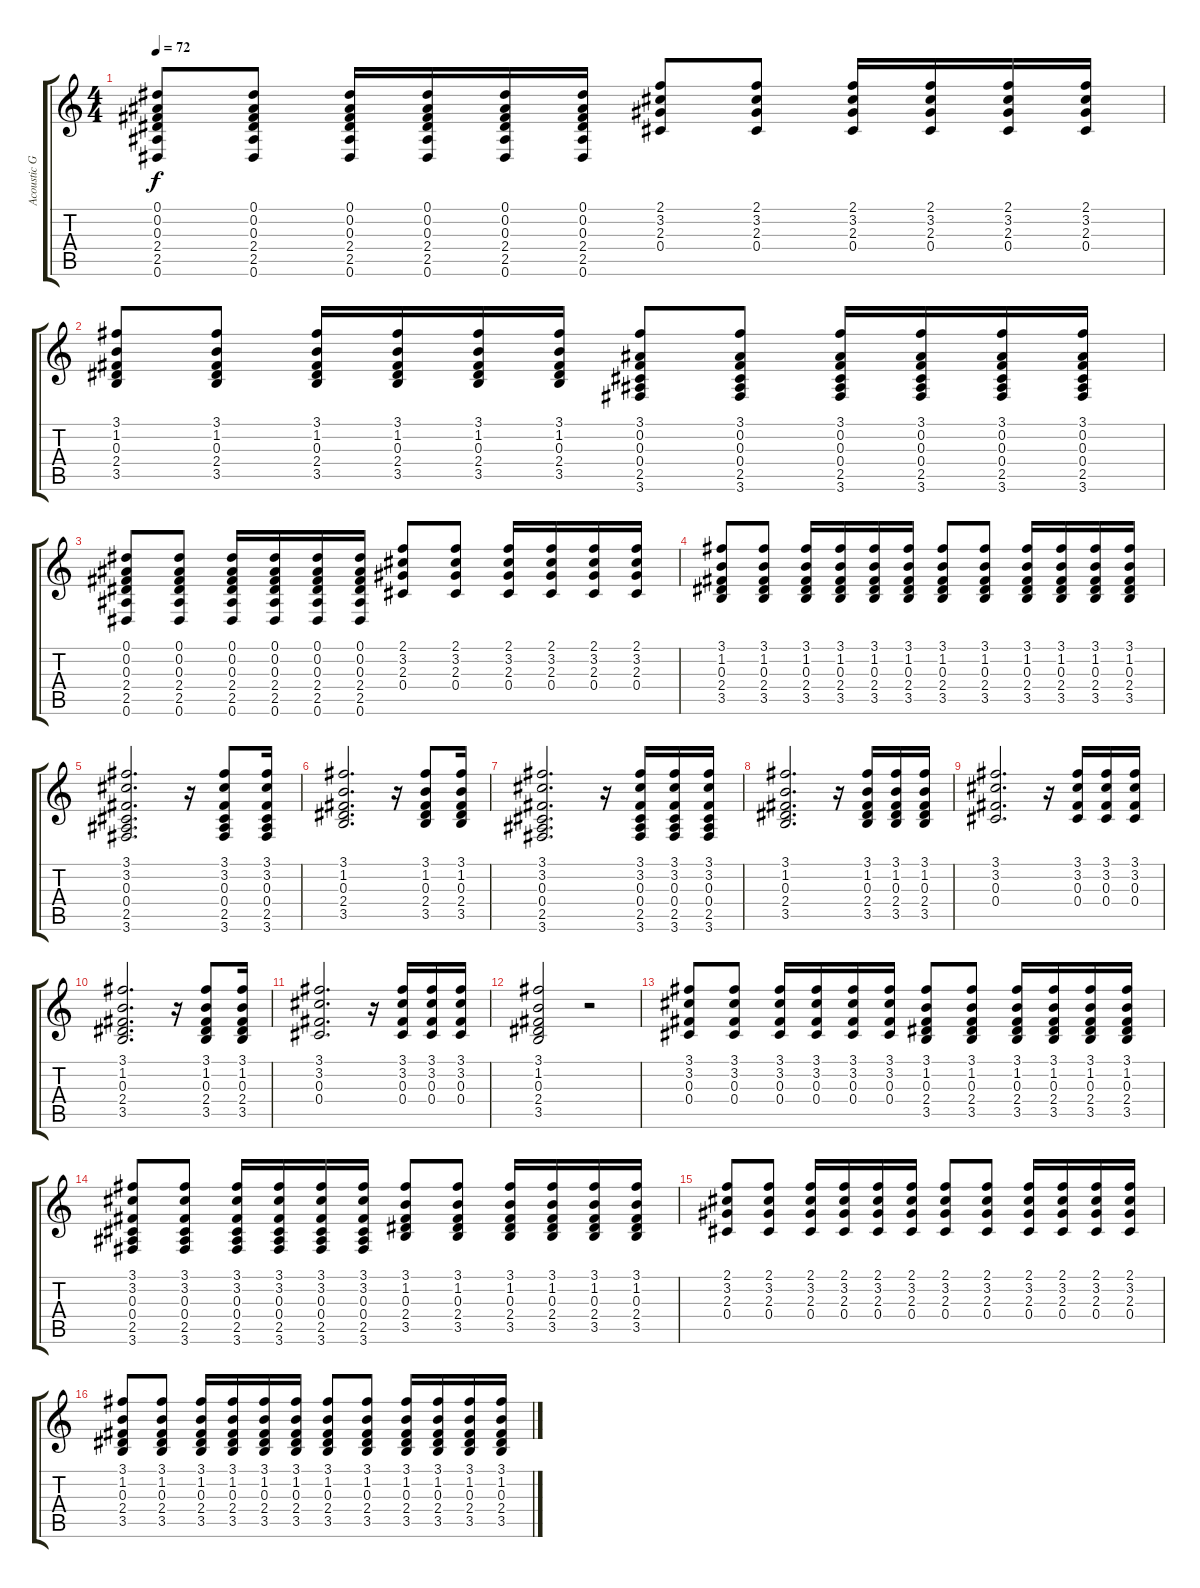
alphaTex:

\track ("Acoustic Guitar" "Acoustic G") {instrument acousticguitarsteel}
\staff {score tabs}
\tuning (Eb4 Bb3 Gb3 Db3 Ab2 Eb2) {hide}
\ts (4 4)
\tempo 72
\clef g2
\ks c
(0.1 0.2 0.3 2.4 2.5 0.6).8{dy f} (0.1 0.2 0.3 2.4 2.5 0.6).8 (0.1 0.2 0.3 2.4 2.5 0.6).16 (0.1 0.2 0.3 2.4 2.5 0.6).16 (0.1 0.2 0.3 2.4 2.5 0.6).16 (0.1 0.2 0.3 2.4 2.5 0.6).16 (2.1 3.2 2.3 0.4).8 (2.1 3.2 2.3 0.4).8 (2.1 3.2 2.3 0.4).16 (2.1 3.2 2.3 0.4).16 (2.1 3.2 2.3 0.4).16 (2.1 3.2 2.3 0.4).16 |
(3.1 1.2 0.3 2.4 3.5).8 (3.1 1.2 0.3 2.4 3.5).8 (3.1 1.2 0.3 2.4 3.5).16 (3.1 1.2 0.3 2.4 3.5).16 (3.1 1.2 0.3 2.4 3.5).16 (3.1 1.2 0.3 2.4 3.5).16 (3.1 0.2 0.3 0.4 2.5 3.6).8 (3.1 0.2 0.3 0.4 2.5 3.6).8 (3.1 0.2 0.3 0.4 2.5 3.6).16 (3.1 0.2 0.3 0.4 2.5 3.6).16 (3.1 0.2 0.3 0.4 2.5 3.6).16 (3.1 0.2 0.3 0.4 2.5 3.6).16 |
(0.1 0.2 0.3 2.4 2.5 0.6).8 (0.1 0.2 0.3 2.4 2.5 0.6).8 (0.1 0.2 0.3 2.4 2.5 0.6).16 (0.1 0.2 0.3 2.4 2.5 0.6).16 (0.1 0.2 0.3 2.4 2.5 0.6).16 (0.1 0.2 0.3 2.4 2.5 0.6).16 (2.1 3.2 2.3 0.4).8 (2.1 3.2 2.3 0.4).8 (2.1 3.2 2.3 0.4).16 (2.1 3.2 2.3 0.4).16 (2.1 3.2 2.3 0.4).16 (2.1 3.2 2.3 0.4).16 |
(3.1 1.2 0.3 2.4 3.5).8 (3.1 1.2 0.3 2.4 3.5).8 (3.1 1.2 0.3 2.4 3.5).16 (3.1 1.2 0.3 2.4 3.5).16 (3.1 1.2 0.3 2.4 3.5).16 (3.1 1.2 0.3 2.4 3.5).16 (3.1 1.2 0.3 2.4 3.5).8 (3.1 1.2 0.3 2.4 3.5).8 (3.1 1.2 0.3 2.4 3.5).16 (3.1 1.2 0.3 2.4 3.5).16 (3.1 1.2 0.3 2.4 3.5).16 (3.1 1.2 0.3 2.4 3.5).16 |
(3.1 3.2 0.3 0.4 2.5 3.6).2{d} r.16 (3.1 3.2 0.3 0.4 2.5 3.6).8 (3.1 3.2 0.3 0.4 2.5 3.6).16 |
(3.1 1.2 0.3 2.4 3.5).2{d} r.16 (3.1 1.2 0.3 2.4 3.5).8 (3.1 1.2 0.3 2.4 3.5).16 |
(3.1 3.2 0.3 0.4 2.5 3.6).2{d} r.16 (3.1 3.2 0.3 0.4 2.5 3.6).16 (3.1 3.2 0.3 0.4 2.5 3.6).16 (3.1 3.2 0.3 0.4 2.5 3.6).16 |
(3.1 1.2 0.3 2.4 3.5).2{d} r.16 (3.1 1.2 0.3 2.4 3.5).16 (3.1 1.2 0.3 2.4 3.5).16 (3.1 1.2 0.3 2.4 3.5).16 |
(3.1 3.2 0.3 0.4).2{d} r.16 (3.1 3.2 0.3 0.4).16 (3.1 3.2 0.3 0.4).16 (3.1 3.2 0.3 0.4).16 |
(3.1 1.2 0.3 2.4 3.5).2{d} r.16 (3.1 1.2 0.3 2.4 3.5).8 (3.1 1.2 0.3 2.4 3.5).16 |
(3.1 3.2 0.3 0.4).2{d} r.16 (3.1 3.2 0.3 0.4).16 (3.1 3.2 0.3 0.4).16 (3.1 3.2 0.3 0.4).16 |
(3.1 1.2 0.3 2.4 3.5).2 r.2 |
(3.1 3.2 0.3 0.4).8 (3.1 3.2 0.3 0.4).8 (3.1 3.2 0.3 0.4).16 (3.1 3.2 0.3 0.4).16 (3.1 3.2 0.3 0.4).16 (3.1 3.2 0.3 0.4).16 (3.1 1.2 0.3 2.4 3.5).8 (3.1 1.2 0.3 2.4 3.5).8 (3.1 1.2 0.3 2.4 3.5).16 (3.1 1.2 0.3 2.4 3.5).16 (3.1 1.2 0.3 2.4 3.5).16 (3.1 1.2 0.3 2.4 3.5).16 |
(3.1 3.2 0.3 0.4 2.5 3.6).8 (3.1 3.2 0.3 0.4 2.5 3.6).8 (3.1 3.2 0.3 0.4 2.5 3.6).16 (3.1 3.2 0.3 0.4 2.5 3.6).16 (3.1 3.2 0.3 0.4 2.5 3.6).16 (3.1 3.2 0.3 0.4 2.5 3.6).16 (3.1 1.2 0.3 2.4 3.5).8 (3.1 1.2 0.3 2.4 3.5).8 (3.1 1.2 0.3 2.4 3.5).16 (3.1 1.2 0.3 2.4 3.5).16 (3.1 1.2 0.3 2.4 3.5).16 (3.1 1.2 0.3 2.4 3.5).16 |
(2.1 3.2 2.3 0.4).8 (2.1 3.2 2.3 0.4).8 (2.1 3.2 2.3 0.4).16 (2.1 3.2 2.3 0.4).16 (2.1 3.2 2.3 0.4).16 (2.1 3.2 2.3 0.4).16 (2.1 3.2 2.3 0.4).8 (2.1 3.2 2.3 0.4).8 (2.1 3.2 2.3 0.4).16 (2.1 3.2 2.3 0.4).16 (2.1 3.2 2.3 0.4).16 (2.1 3.2 2.3 0.4).16 |
(3.1 1.2 0.3 2.4 3.5).8 (3.1 1.2 0.3 2.4 3.5).8 (3.1 1.2 0.3 2.4 3.5).16 (3.1 1.2 0.3 2.4 3.5).16 (3.1 1.2 0.3 2.4 3.5).16 (3.1 1.2 0.3 2.4 3.5).16 (3.1 1.2 0.3 2.4 3.5).8 (3.1 1.2 0.3 2.4 3.5).8 (3.1 1.2 0.3 2.4 3.5).16 (3.1 1.2 0.3 2.4 3.5).16 (3.1 1.2 0.3 2.4 3.5).16 (3.1 1.2 0.3 2.4 3.5).16
